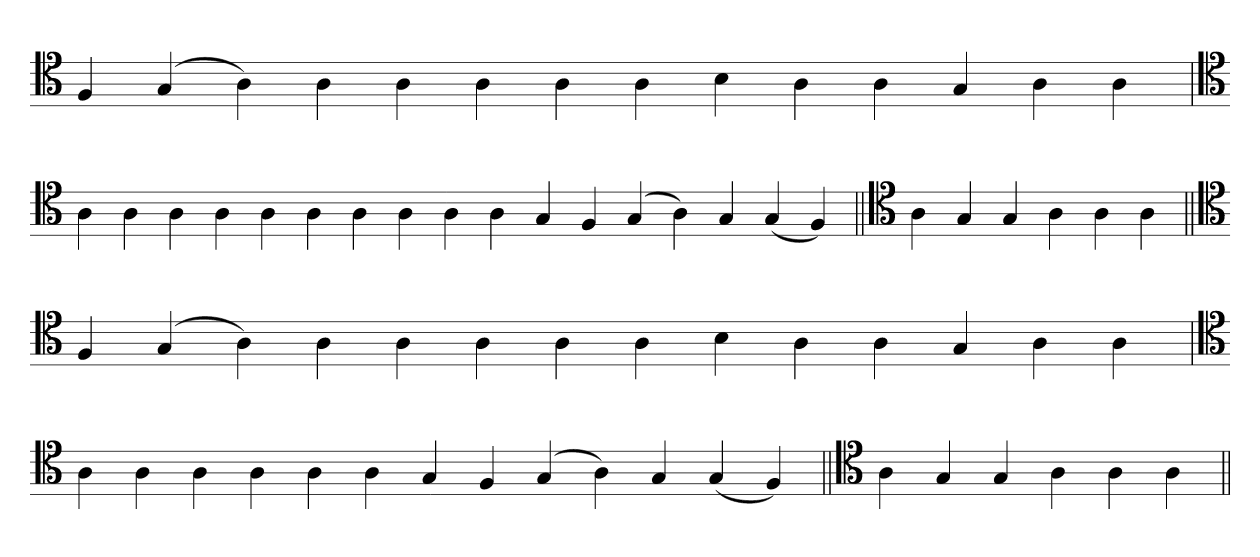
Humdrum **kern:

**kern
*part1
*staff1
*clefC4
=
4F
(4G
4A)
4A
4A
4A
4A
4A
4B
4A
4A
4G
4A
4A
=
*clefC4
4A
4A
4A
4A
4A
4A
4A
4A
4A
4A
4G
4F
(4G
4A)
4G
(4G
4F)
=||
*clefC4
4A
4G
4G
4A
4A
4A
=||
*clefC4
4F
(4G
4A)
4A
4A
4A
4A
4A
4B
4A
4A
4G
4A
4A
=
*clefC4
4A
4A
4A
4A
4A
4A
4G
4F
(4G
4A)
4G
(4G
4F)
=||
*clefC4
4A
4G
4G
4A
4A
4A
=||
*-
